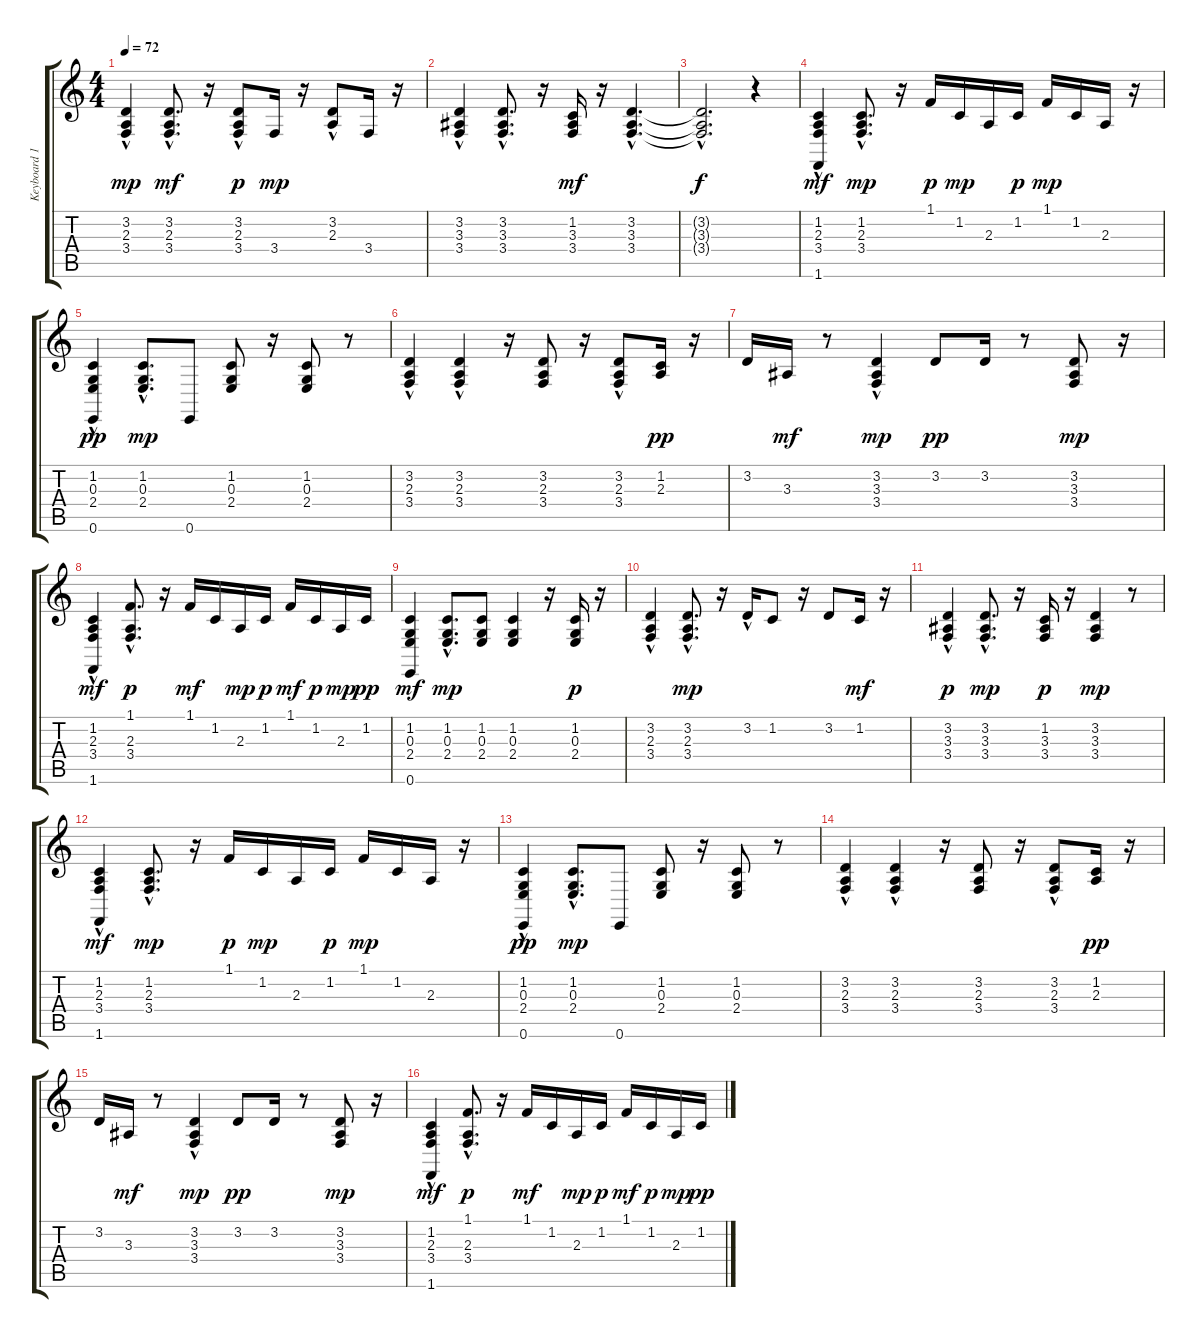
\track ("Keyboard 1" "Keyboard 1") {instrument electricgrandpiano}
\staff {score tabs}
\tuning (E4 B3 G3 D3 A2 E2) {hide}
\ts (4 4)
\tempo 72
\clef g2
\ks c
(3.2{hac} 2.3{hac} 3.4{hac}).4{dy mp} (3.2{hac} 2.3{hac} 3.4{hac}).8{d dy mf} r.16 (3.2{hac} 2.3{hac} 3.4).8{dy p} 3.4.16{dy mp} r.16 (3.2{hac} 2.3{hac}).8 3.4.16 r.16 |
(3.2{hac} 3.3{hac} 3.4{hac}).4 (3.2{hac} 3.3{hac} 3.4{hac}).8{d} r.16 (1.2 3.3 3.4).16{dy mf} r.16 (3.2{hac} 3.3{hac} 3.4{hac}).4{d} |
(3.2{hac t} 3.3{hac t} 3.4{hac t}).2{d dy f} r.4 |
(1.2{hac} 2.3{hac} 3.4{hac} 1.6{hac}).4{dy mf} (1.2 2.3{hac} 3.4{hac}).8{d dy mp} r.16 1.1.16{dy p} 1.2.16{dy mp} 2.3.16 1.2.16{dy p} 1.1.16{dy mp} 1.2.16 2.3.16 r.16 |
(1.2 0.3 2.4 0.6{hac}).4{dy pp} (1.2{hac} 0.3{hac} 2.4{hac}).8{d dy mp} 0.6.8 (1.2 0.3 2.4).8 r.16 (1.2 0.3 2.4).8 r.8 |
(3.2{hac} 2.3{hac} 3.4{hac}).4 (3.2{hac} 2.3{hac} 3.4).4 r.16 (3.2 2.3 3.4).8 r.16 (3.2 2.3 3.4{hac}).8 (1.2 2.3).16{dy pp} r.16 |
3.2.16 3.3.16{dy mf} r.8 (3.2{hac} 3.3 3.4).4{dy mp} 3.2.8{dy pp} 3.2.16 r.8 (3.2 3.3 3.4).8{dy mp} r.16 |
(1.2{hac} 2.3{hac} 3.4{hac} 1.6).4{dy mf} (1.1{hac} 2.3 3.4).8{d dy p} r.16 1.1.16{dy mf} 1.2.16 2.3.16{dy mp} 1.2.16{dy p} 1.1.16{dy mf} 1.2.16{dy p} 2.3.16{dy mp} 1.2.16{dy pp} |
(1.2 0.3 2.4 0.6).4{dy mf} (1.2 0.3 2.4{hac}).8{d dy mp} (1.2 0.3 2.4).8 (1.2 0.3 2.4).4 r.16 (1.2 0.3 2.4).16{dy p} r.16 |
(3.2{hac} 2.3 3.4{hac}).4 (3.2{hac} 2.3 3.4{hac}).8{d dy mp} r.16 3.2{hac}.16 1.2.8 r.16 3.2.8 1.2.16{dy mf} r.16 |
(3.2{hac} 3.3 3.4).4{dy p} (3.2 3.3 3.4{hac}).8{d dy mp} r.16 (1.2 3.3 3.4).16{dy p} r.16 (3.2 3.3 3.4).4{dy mp} r.8 |
(1.2{hac} 2.3{hac} 3.4{hac} 1.6{hac}).4{dy mf} (1.2 2.3{hac} 3.4{hac}).8{d dy mp} r.16 1.1.16{dy p} 1.2.16{dy mp} 2.3.16 1.2.16{dy p} 1.1.16{dy mp} 1.2.16 2.3.16 r.16 |
(1.2 0.3 2.4 0.6{hac}).4{dy pp} (1.2{hac} 0.3{hac} 2.4{hac}).8{d dy mp} 0.6.8 (1.2 0.3 2.4).8 r.16 (1.2 0.3 2.4).8 r.8 |
(3.2{hac} 2.3{hac} 3.4{hac}).4 (3.2{hac} 2.3{hac} 3.4).4 r.16 (3.2 2.3 3.4).8 r.16 (3.2 2.3 3.4{hac}).8 (1.2 2.3).16{dy pp} r.16 |
3.2.16 3.3.16{dy mf} r.8 (3.2{hac} 3.3 3.4).4{dy mp} 3.2.8{dy pp} 3.2.16 r.8 (3.2 3.3 3.4).8{dy mp} r.16 |
(1.2{hac} 2.3{hac} 3.4{hac} 1.6).4{dy mf} (1.1{hac} 2.3 3.4).8{d dy p} r.16 1.1.16{dy mf} 1.2.16 2.3.16{dy mp} 1.2.16{dy p} 1.1.16{dy mf} 1.2.16{dy p} 2.3.16{dy mp} 1.2.16{dy pp}
